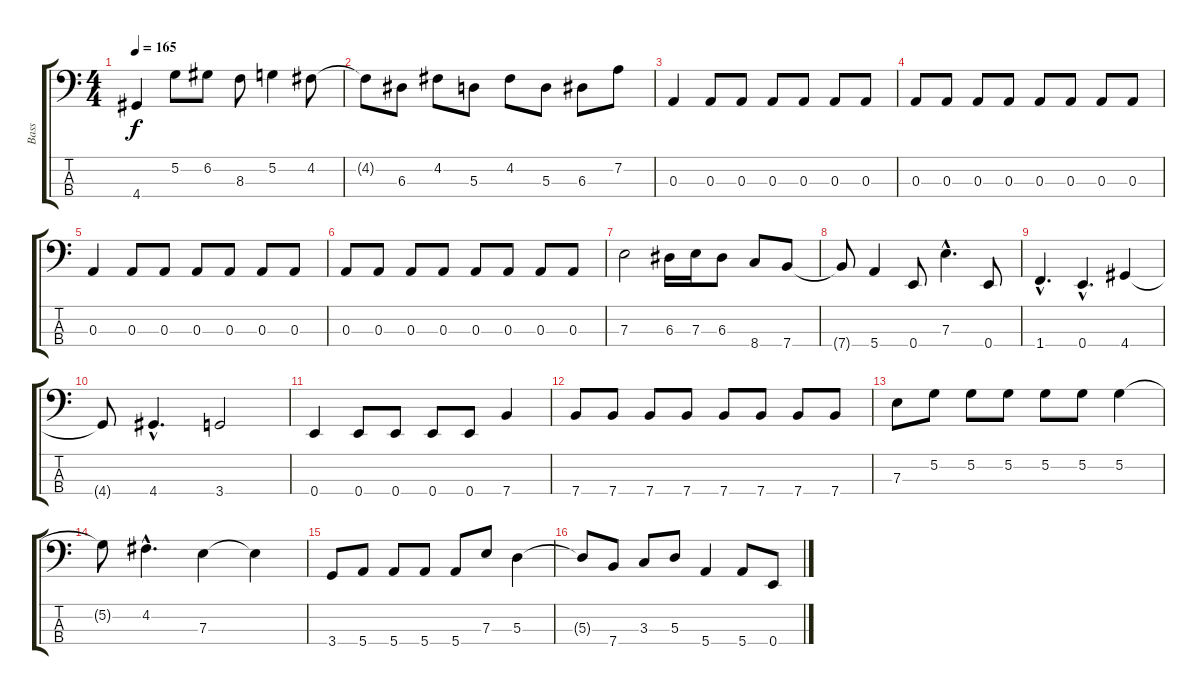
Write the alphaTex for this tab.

\track ("Bass" "Bass") {instrument electricbassfinger}
\staff {score tabs}
\tuning (G2 D2 A1 E1) {hide}
\ts (4 4)
\tempo 165
\clef f4
\ks c
4.4.4{dy f} 5.2.8 6.2.8 8.3.8 5.2.4 4.2.8 |
4.2{t}.8 6.3.8 4.2.8 5.3.8 4.2.8 5.3.8 6.3.8 7.2.8 |
0.3.4 0.3.8 0.3.8 0.3.8 0.3.8 0.3.8 0.3.8 |
0.3.8 0.3.8 0.3.8 0.3.8 0.3.8 0.3.8 0.3.8 0.3.8 |
0.3.4 0.3.8 0.3.8 0.3.8 0.3.8 0.3.8 0.3.8 |
0.3.8 0.3.8 0.3.8 0.3.8 0.3.8 0.3.8 0.3.8 0.3.8 |
7.3.2 6.3.16 7.3.16 6.3.8 8.4.8 7.4.8 |
7.4{t}.8 5.4.4 0.4.8 7.3{hac}.4{d} 0.4.8 |
1.4{hac}.4{d} 0.4{hac}.4{d} 4.4.4 |
4.4{t}.8 4.4{hac}.4{d} 3.4.2 |
0.4.4 0.4.8 0.4.8 0.4.8 0.4.8 7.4.4 |
7.4.8 7.4.8 7.4.8 7.4.8 7.4.8 7.4.8 7.4.8 7.4.8 |
7.3.8 5.2.8 5.2.8 5.2.8 5.2.8 5.2.8 5.2.4 |
5.2{t}.8 4.2{hac}.4{d} 7.3.4 7.3{t}.4 |
3.4.8 5.4.8 5.4.8 5.4.8 5.4.8 7.3.8 5.3.4 |
5.3{t}.8 7.4.8 3.3.8 5.3.8 5.4.4 5.4.8 0.4.8
